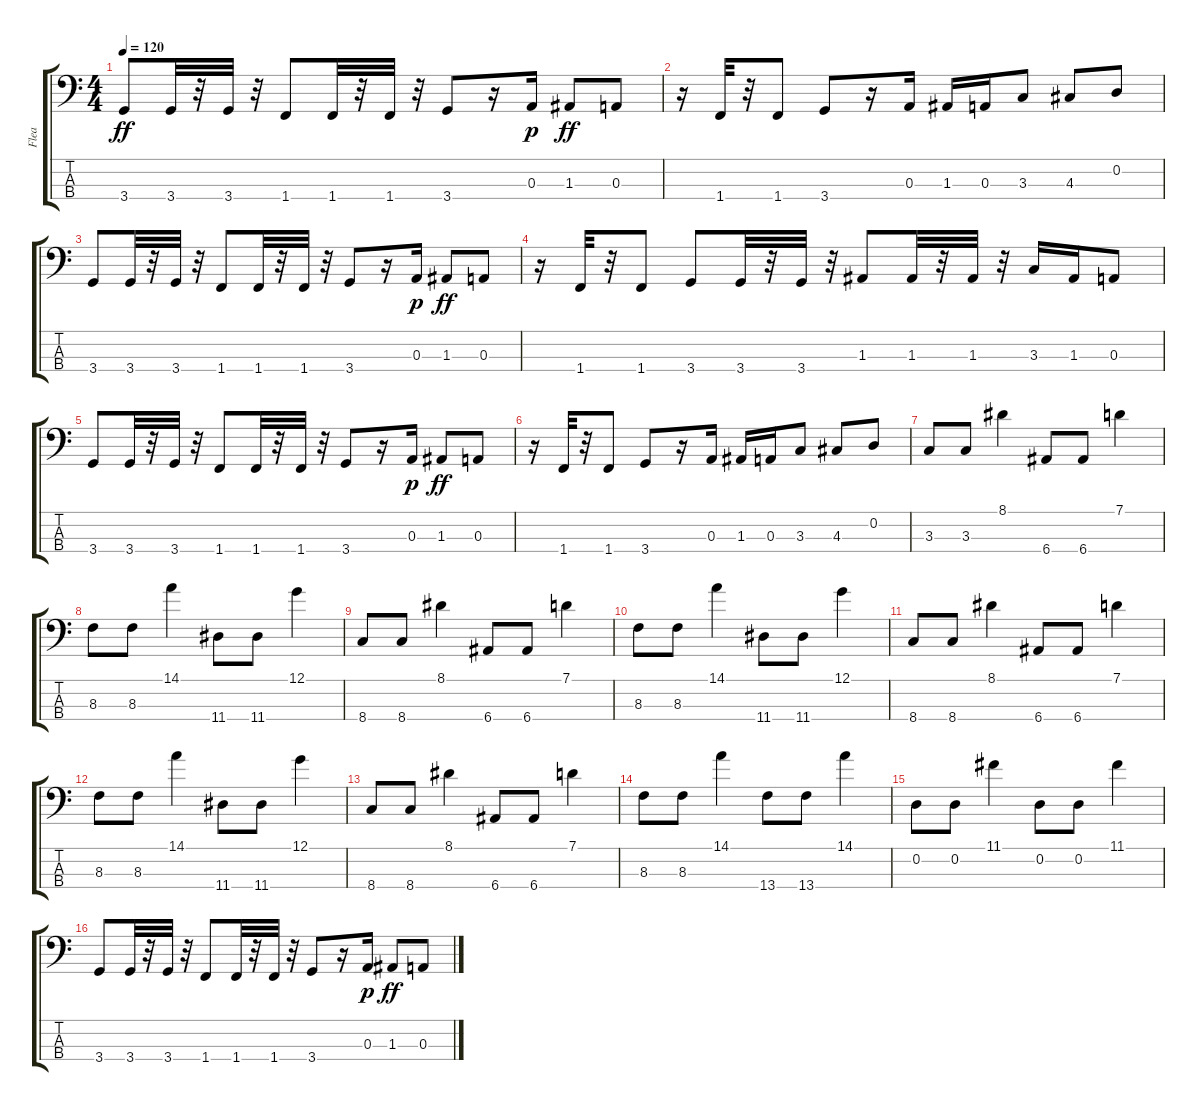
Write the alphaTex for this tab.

\track ("Flea" "Flea") {instrument electricbassfinger}
\staff {score tabs}
\tuning (G2 D2 A1 E1) {hide}
\ts (4 4)
\tempo 120
\clef f4
\ks c
3.4.8{dy ff} 3.4.32 r.32 3.4.32 r.32 1.4.8 1.4.32 r.32 1.4.32 r.32 3.4.8 r.16 0.3.16{dy p} 1.3.8{dy ff} 0.3.8 |
r.16 1.4.32 r.32 1.4.8 3.4.8 r.16 0.3.16 1.3.16 0.3.16 3.3.8 4.3.8 0.2.8 |
3.4.8 3.4.32 r.32 3.4.32 r.32 1.4.8 1.4.32 r.32 1.4.32 r.32 3.4.8 r.16 0.3.16{dy p} 1.3.8{dy ff} 0.3.8 |
r.16 1.4.32 r.32 1.4.8 3.4.8 3.4.32 r.32 3.4.32 r.32 1.3.8 1.3.32 r.32 1.3.32 r.32 3.3.16 1.3.16 0.3.8 |
3.4.8 3.4.32 r.32 3.4.32 r.32 1.4.8 1.4.32 r.32 1.4.32 r.32 3.4.8 r.16 0.3.16{dy p} 1.3.8{dy ff} 0.3.8 |
r.16 1.4.32 r.32 1.4.8 3.4.8 r.16 0.3.16 1.3.16 0.3.16 3.3.8 4.3.8 0.2.8 |
3.3.8 3.3.8 8.1.4 6.4.8 6.4.8 7.1.4 |
8.3.8 8.3.8 14.1.4 11.4.8 11.4.8 12.1.4 |
8.4.8 8.4.8 8.1.4 6.4.8 6.4.8 7.1.4 |
8.3.8 8.3.8 14.1.4 11.4.8 11.4.8 12.1.4 |
8.4.8 8.4.8 8.1.4 6.4.8 6.4.8 7.1.4 |
8.3.8 8.3.8 14.1.4 11.4.8 11.4.8 12.1.4 |
8.4.8 8.4.8 8.1.4 6.4.8 6.4.8 7.1.4 |
8.3.8 8.3.8 14.1.4 13.4.8 13.4.8 14.1.4 |
0.2.8 0.2.8 11.1.4 0.2.8 0.2.8 11.1.4 |
3.4.8 3.4.32 r.32 3.4.32 r.32 1.4.8 1.4.32 r.32 1.4.32 r.32 3.4.8 r.16 0.3.16{dy p} 1.3.8{dy ff} 0.3.8
